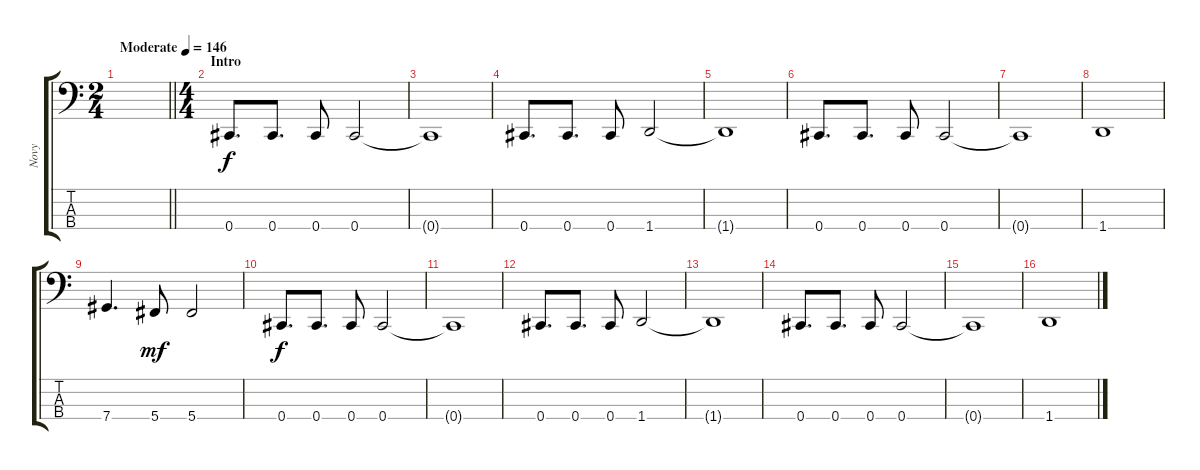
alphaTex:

\track ("Novy" "Novy") {instrument electricbassfinger}
\staff {score tabs}
\tuning (E2 B1 Gb1 Db1) {hide}
\ts (2 4)
\tempo (146 "Moderate")
\clef f4
\barLineRight lightlight
\ks c
|
\ts (4 4)
\section ("" "Intro")
0.4.8{d} 0.4.8{d} 0.4.8 0.4.2 |
0.4{t}.1 |
0.4.8{d} 0.4.8{d} 0.4.8 1.4.2 |
1.4{t}.1 |
0.4.8{d} 0.4.8{d} 0.4.8 0.4.2 |
0.4{t}.1 |
1.4.1 |
7.4.4{d} 5.4.8{dy mf} 5.4.2 |
0.4.8{d dy f} 0.4.8{d} 0.4.8 0.4.2 |
0.4{t}.1 |
0.4.8{d} 0.4.8{d} 0.4.8 1.4.2 |
1.4{t}.1 |
0.4.8{d} 0.4.8{d} 0.4.8 0.4.2 |
0.4{t}.1 |
1.4.1
